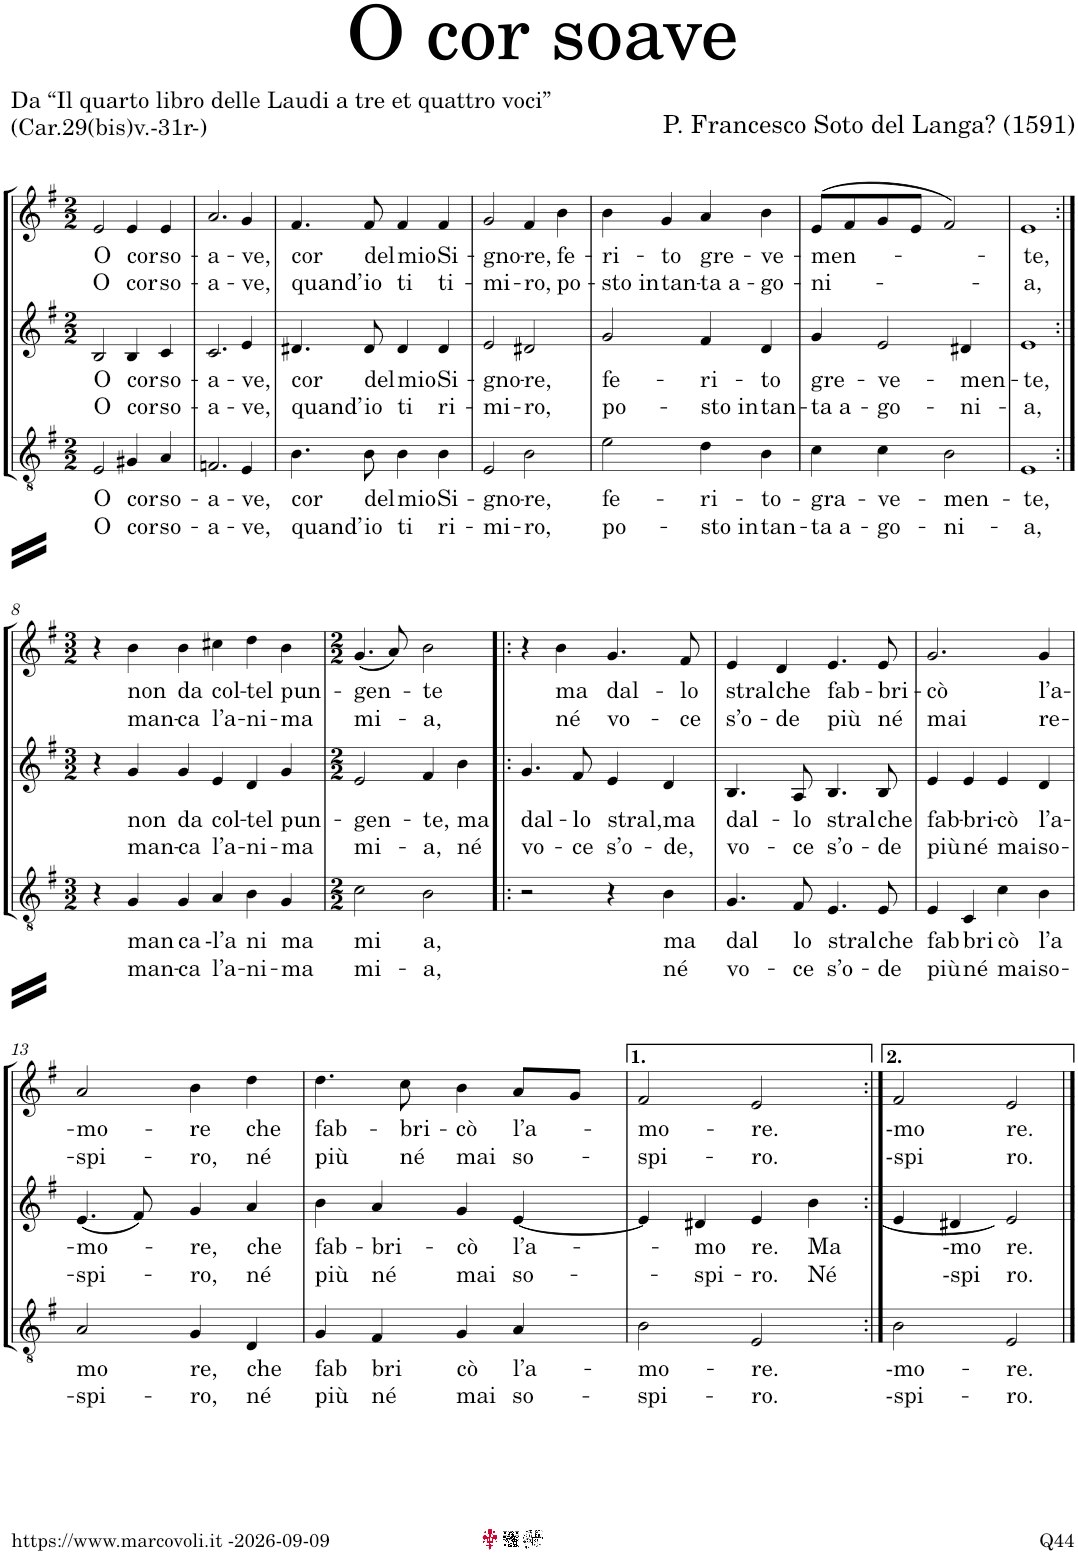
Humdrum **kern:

**kern	**text	**text	**kern	**text	**text	**kern	**text	**text
*part3	*part3	*part3	*part2	*part2	*part2	*part1	*part1	*part1
*staff3	*staff3	*staff3	*staff2	*staff2	*staff2	*staff1	*staff1	*staff1
*I"Tenore, Tenori	*	*	*I"Contralto, Contralti	*	*	*I"Soprano, Soprani	*	*
*clefGv2	*	*	*clefG2	*	*	*clefG2	*	*
*k[f#]	*	*	*k[f#]	*	*	*k[f#]	*	*
*M2/2	*	*	*M2/2	*	*	*M2/2	*	*
=1	=1	=1	=1	=1	=1	=1	=1	=1
!	!LO:LY:b	!LO:LY:b	!	!LO:LY:b	!LO:LY:b	!	!LO:LY:b	!LO:LY:b
2E/	O	O	2B/	O	O	2e/	O	O
!	!LO:LY:b	!LO:LY:b	!	!LO:LY:b	!LO:LY:b	!	!LO:LY:b	!LO:LY:b
4G#X/	cor	cor	4B/	cor	cor	4e/	cor	cor
!	!LO:LY:b	!LO:LY:b	!	!LO:LY:b	!LO:LY:b	!	!LO:LY:b	!LO:LY:b
4A/	so-	so-	4c/	so-	so-	4e/	so-	so-
=2	=2	=2	=2	=2	=2	=2	=2	=2
!	!LO:LY:b	!LO:LY:b	!	!LO:LY:b	!LO:LY:b	!	!LO:LY:b	!LO:LY:b
2.Fn/	-a-	-a-	2.c/	-a-	-a-	2.a/	-a-	-a-
!	!LO:LY:b	!LO:LY:b	!	!LO:LY:b	!LO:LY:b	!	!LO:LY:b	!LO:LY:b
4E/	-ve,	-ve,	4e/	-ve,	-ve,	4g/	-ve,	-ve,
=3	=3	=3	=3	=3	=3	=3	=3	=3
!	!LO:LY:b	!LO:LY:b	!	!LO:LY:b	!LO:LY:b	!	!LO:LY:b	!LO:LY:b
4.B\	cor	quand’	4.d#X/	cor	quand’	4.f#/	cor	quand’
!	!LO:LY:b	!LO:LY:b	!	!LO:LY:b	!LO:LY:b	!	!LO:LY:b	!LO:LY:b
8B\	del	io	8d#/	del	io	8f#/	del	io
!	!LO:LY:b	!LO:LY:b	!	!LO:LY:b	!LO:LY:b	!	!LO:LY:b	!LO:LY:b
4B\	mio	ti	4d#/	mio	ti	4f#/	mio	ti
!	!LO:LY:b	!LO:LY:b	!	!LO:LY:b	!LO:LY:b	!	!LO:LY:b	!LO:LY:b
4B\	Si-	ri-	4d#/	Si-	ri-	4f#/	Si-	ti-
=4	=4	=4	=4	=4	=4	=4	=4	=4
!	!LO:LY:b	!LO:LY:b	!	!LO:LY:b	!LO:LY:b	!	!LO:LY:b	!LO:LY:b
2E/	-gno-	-mi-	2e/	-gno-	-mi-	2g/	-gno-	-mi-
!	!LO:LY:b	!LO:LY:b	!	!LO:LY:b	!LO:LY:b	!	!LO:LY:b	!LO:LY:b
2B\	-re,	-ro,	2d#X/	-re,	-ro,	4f#/	-re,	-ro,
!	!	!	!	!	!	!	!LO:LY:b	!LO:LY:b
.	.	.	.	.	.	4b\	fe-	po-
=5	=5	=5	=5	=5	=5	=5	=5	=5
!	!LO:LY:b	!LO:LY:b	!	!LO:LY:b	!LO:LY:b	!	!LO:LY:b	!LO:LY:b
2e\	fe-	po-	2g/	fe-	po-	4b\	-ri-	-sto in
!	!	!	!	!	!	!	!LO:LY:b	!LO:LY:b
.	.	.	.	.	.	4g/	-to	tan-
!	!LO:LY:b	!LO:LY:b	!	!LO:LY:b	!LO:LY:b	!	!LO:LY:b	!LO:LY:b
4d\	-ri-	-sto in	4f#/	-ri-	-sto in	4a/	gre-	-ta a-
!	!LO:LY:b	!LO:LY:b	!	!LO:LY:b	!LO:LY:b	!	!LO:LY:b	!LO:LY:b
4B\	-to-	tan-	4d/	-to	tan-	4b\	-ve-	-go-
=6	=6	=6	=6	=6	=6	=6	=6	=6
!	!LO:LY:b	!LO:LY:b	!	!LO:LY:b	!LO:LY:b	!	!LO:LY:b	!LO:LY:b
4c\	-gra-	-ta a-	4g/	gre-	-ta a-	(>8e/L	-men-	-ni-
.	.	.	.	.	.	8f#/	.	.
!	!LO:LY:b	!LO:LY:b	!	!LO:LY:b	!LO:LY:b	!	!	!
4c\	-ve-	-go-	2e/	-ve-	-go-	8g/	.	.
.	.	.	.	.	.	8e/J	.	.
!	!LO:LY:b	!LO:LY:b	!	!	!	!	!	!
2B\	-men-	-ni-	.	.	.	2f#/)	.	.
!	!	!	!	!LO:LY:b	!LO:LY:b	!	!	!
.	.	.	4d#X/	-men-	-ni-	.	.	.
=7	=7	=7	=7	=7	=7	=7	=7	=7
!	!LO:LY:b	!LO:LY:b	!	!LO:LY:b	!LO:LY:b	!	!LO:LY:b	!LO:LY:b
1E	-te,	-a,	1e	te,	-a,	1e	-te,	-a,
!!LO:LB:g=z
=8:|!	=8:|!	=8:|!	=8:|!	=8:|!	=8:|!	=8:|!	=8:|!	=8:|!
*M3/2	*	*	*M3/2	*	*	*M3/2	*	*
4r	.	.	4r	.	.	4r	.	.
!	!LO:LY:b	!LO:LY:b	!	!LO:LY:b	!LO:LY:b	!	!LO:LY:b	!LO:LY:b
4G/	man	man-	4g/	non	man-	4b\	non	man-
!	!LO:LY:b	!LO:LY:b	!	!LO:LY:b	!LO:LY:b	!	!LO:LY:b	!LO:LY:b
4G/	ca	-ca	4g/	da	-ca	4b\	da	-ca
!	!LO:LY:b	!LO:LY:b	!	!LO:LY:b	!LO:LY:b	!	!LO:LY:b	!LO:LY:b
4A/	-l’a	l’a-	4e/	col-	l’a-	4cc#X\	col-	l’a-
!	!LO:LY:b	!LO:LY:b	!	!LO:LY:b	!LO:LY:b	!	!LO:LY:b	!LO:LY:b
4B\	ni	-ni-	4d/	-tel	-ni-	4dd\	-tel	-ni-
!	!LO:LY:b	!LO:LY:b	!	!LO:LY:b	!LO:LY:b	!	!LO:LY:b	!LO:LY:b
4G/	ma	-ma	4g/	pun-	-ma	4b\	pun-	-ma
=9	=9	=9	=9	=9	=9	=9	=9	=9
*M2/2	*	*	*M2/2	*	*	*M2/2	*	*
!	!LO:LY:b	!LO:LY:b	!	!LO:LY:b	!LO:LY:b	!	!LO:LY:b	!LO:LY:b
2c\	mi	mi-	2e/	-gen-	mi-	(4.g/	-gen-	mi-
.	.	.	.	.	.	8a/)	.	.
!	!LO:LY:b	!LO:LY:b	!	!LO:LY:b	!LO:LY:b	!	!LO:LY:b	!LO:LY:b
2B\	a,	-a,	4f#/	-te,	-a,	2b\	-te	-a,
!	!	!	!	!LO:LY:b	!LO:LY:b	!	!	!
.	.	.	4b\	ma	né	.	.	.
=10!|:	=10!|:	=10!|:	=10!|:	=10!|:	=10!|:	=10!|:	=10!|:	=10!|:
!	!	!	!	!LO:LY:b	!LO:LY:b	!	!	!
2r	.	.	4.g/	dal-	vo-	4r	.	.
!	!	!	!	!	!	!	!LO:LY:b	!LO:LY:b
.	.	.	.	.	.	4b\	ma	né
!	!	!	!	!LO:LY:b	!LO:LY:b	!	!	!
.	.	.	8f#/	-lo	-ce	.	.	.
!	!	!	!	!LO:LY:b	!LO:LY:b	!	!LO:LY:b	!LO:LY:b
4r	.	.	4e/	stral,	s’o-	4.g/	dal-	vo-
!	!LO:LY:b	!LO:LY:b	!	!LO:LY:b	!LO:LY:b	!	!	!
4B\	ma	né	4d/	ma	-de,	.	.	.
!	!	!	!	!	!	!	!LO:LY:b	!LO:LY:b
.	.	.	.	.	.	8f#/	-lo	-ce
=11	=11	=11	=11	=11	=11	=11	=11	=11
!	!LO:LY:b	!LO:LY:b	!	!LO:LY:b	!LO:LY:b	!	!LO:LY:b	!LO:LY:b
4.G/	dal	vo-	4.B/	dal-	vo-	4e/	stral	s’o-
!	!	!	!	!	!	!	!LO:LY:b	!LO:LY:b
.	.	.	.	.	.	4d/	che	-de
!	!LO:LY:b	!LO:LY:b	!	!LO:LY:b	!LO:LY:b	!	!	!
8F#/	lo	-ce	8A/	-lo	-ce	.	.	.
!	!LO:LY:b	!LO:LY:b	!	!LO:LY:b	!LO:LY:b	!	!LO:LY:b	!LO:LY:b
4.E/	stral	s’o-	4.B/	stral	s’o-	4.e/	fab-	più
!	!LO:LY:b	!LO:LY:b	!	!LO:LY:b	!LO:LY:b	!	!LO:LY:b	!LO:LY:b
8E/	che	-de	8B/	che	-de	8e/	-bri-	né
=12	=12	=12	=12	=12	=12	=12	=12	=12
!	!LO:LY:b	!LO:LY:b	!	!LO:LY:b	!LO:LY:b	!	!LO:LY:b	!LO:LY:b
4E/	fab	più	4e/	fab-	più	2.g/	-cò	mai
!	!LO:LY:b	!LO:LY:b	!	!LO:LY:b	!LO:LY:b	!	!	!
4C/	bri	né	4e/	-bri-	né	.	.	.
!	!LO:LY:b	!LO:LY:b	!	!LO:LY:b	!LO:LY:b	!	!	!
4c\	cò	mai	4e/	-cò	mai	.	.	.
!	!LO:LY:b	!LO:LY:b	!	!LO:LY:b	!LO:LY:b	!	!LO:LY:b	!LO:LY:b
4B\	l’a	so-	4d/	l’a-	so-	4g/	l’a-	re-
!!LO:LB:g=z
=13	=13	=13	=13	=13	=13	=13	=13	=13
!	!LO:LY:b	!LO:LY:b	!	!LO:LY:b	!LO:LY:b	!	!LO:LY:b	!LO:LY:b
2A/	mo	-spi-	(4.e/	-mo-	-spi-	2a/	-mo-	-spi-
.	.	.	8f#/)	.	.	.	.	.
!	!LO:LY:b	!LO:LY:b	!	!LO:LY:b	!LO:LY:b	!	!LO:LY:b	!LO:LY:b
4G/	re,	-ro,	4g/	-re,	-ro,	4b\	-re	-ro,
!	!LO:LY:b	!LO:LY:b	!	!LO:LY:b	!LO:LY:b	!	!LO:LY:b	!LO:LY:b
4D/	che	né	4a/	che	né	4dd\	che	né
=14	=14	=14	=14	=14	=14	=14	=14	=14
!	!LO:LY:b	!LO:LY:b	!	!LO:LY:b	!LO:LY:b	!	!LO:LY:b	!LO:LY:b
4G/	fab	più	4b\	fab-	più	4.dd\	fab-	più
!	!LO:LY:b	!LO:LY:b	!	!LO:LY:b	!LO:LY:b	!	!	!
4F#/	bri	né	4a/	bri-	né	.	.	.
!	!	!	!	!	!	!	!LO:LY:b	!LO:LY:b
.	.	.	.	.	.	8cc\	-bri-	né
!	!LO:LY:b	!LO:LY:b	!	!LO:LY:b	!LO:LY:b	!	!LO:LY:b	!LO:LY:b
4G/	cò	mai	4g/	-cò	mai	4b\	-cò	mai
!	!LO:LY:b	!LO:LY:b	!	!LO:LY:b	!LO:LY:b	!	!LO:LY:b	!LO:LY:b
4A/	l’a-	so-	[4e/	l’a-	so-	8a/L	l’a-	so-
.	.	.	.	.	.	8g/J	.	.
=15	=15	=15	=15	=15	=15	=15	=15	=15
!	!LO:LY:b	!LO:LY:b	!	!	!	!	!LO:LY:b	!LO:LY:b
2B\	-mo-	-spi-	4e/]	.	.	2f#/	-mo-	-spi-
!	!	!	!	!LO:LY:b	!LO:LY:b	!	!	!
.	.	.	4d#X/	-mo	-spi-	.	.	.
!	!LO:LY:b	!LO:LY:b	!	!LO:LY:b	!LO:LY:b	!	!LO:LY:b	!LO:LY:b
2E/	-re.	-ro.	4e/	re.	-ro.	2e/	-re.	-ro.
!	!	!	!	!LO:LY:b	!LO:LY:b	!	!	!
.	.	.	4b\	Ma	Né	.	.	.
=16:|!	=16:|!	=16:|!	=16:|!	=16:|!	=16:|!	=16:|!	=16:|!	=16:|!
!	!LO:LY:b	!LO:LY:b	!	!	!	!	!LO:LY:b	!LO:LY:b
2B\	-mo-	-spi-	[4e/	.	.	2f#/	-mo	-spi
!	!	!	!	!LO:LY:b	!LO:LY:b	!	!	!
.	.	.	4d#X/	-mo	-spi	.	.	.
!	!LO:LY:b	!LO:LY:b	!	!LO:LY:b	!LO:LY:b	!	!LO:LY:b	!LO:LY:b
2E/	-re.	-ro.	2e/]	-re.	ro.	2e/	-re.	ro.
==	==	==	==	==	==	==	==	==
*-	*-	*-	*-	*-	*-	*-	*-	*-
